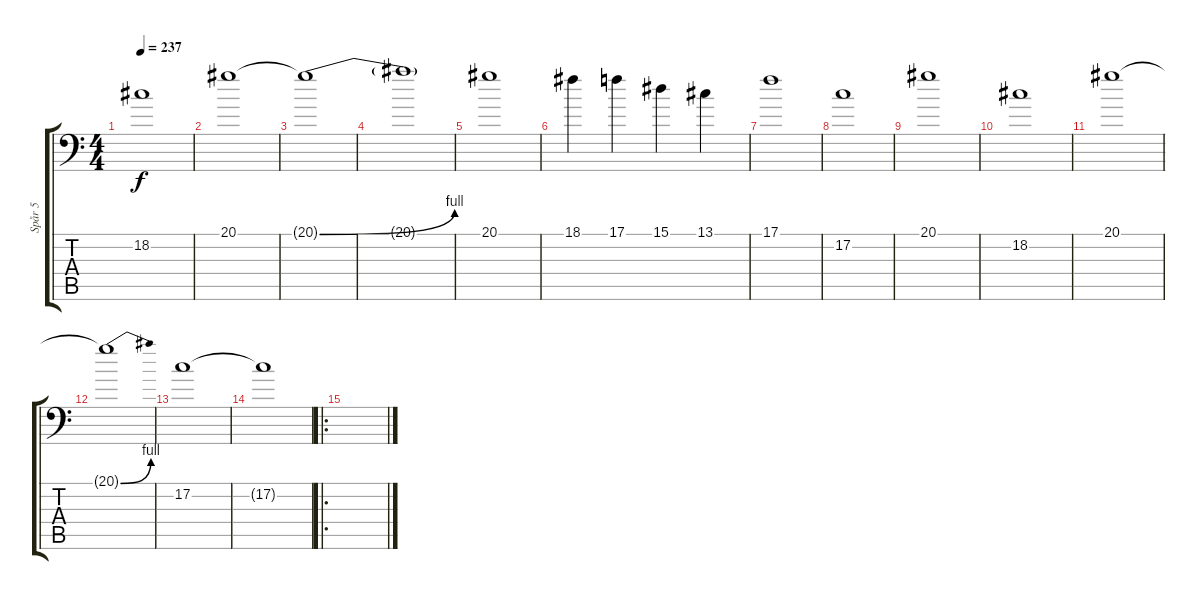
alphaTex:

\track ("Spår 5" "Spår 5") {instrument pad7halo}
\staff {score tabs}
\tuning (C4 G3 Eb3 Bb2 F2 Bb1) {hide}
\ts (4 4)
\tempo 237
\clef f4
\ks c
18.2{t}.1{dy f} |
20.1.1 |
20.1{be (bend 0 0 60 4) t}.1 |
20.1{t}.1 |
20.1.1 |
18.1.4 17.1.4 15.1.4 13.1.4 |
17.1.1 |
17.2.1 |
20.1.1 |
18.2.1 |
20.1.1 |
20.1{be (bend 0 0 60 4) t}.1 |
17.2.1 |
17.2{t}.1 |
\ro
